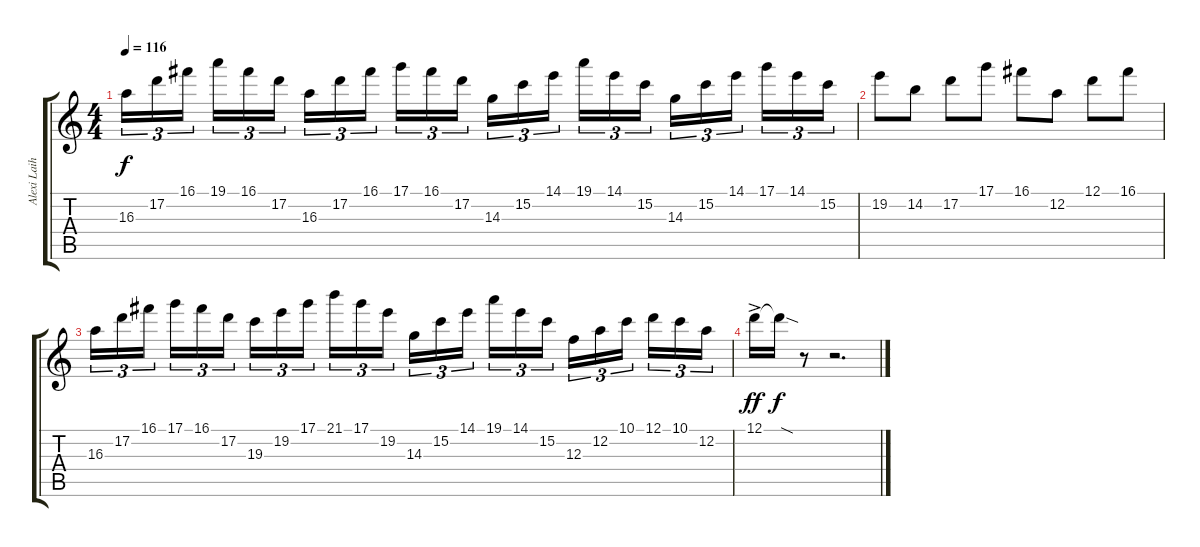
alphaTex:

\track ("Alexi Laiho" "Alexi Laih") {instrument overdrivenguitar}
\staff {score tabs}
\tuning (D4 A3 F3 C3 G2 D2) {hide}
\ts (4 4)
\tempo 116
\clef g2
\ks c
16.3.16{tu (3 2) dy f} 17.2.16{tu (3 2)} 16.1.16{tu (3 2) beam splitsecondary} 19.1.16{tu (3 2)} 16.1.16{tu (3 2)} 17.2.16{tu (3 2)} 16.3.16{tu (3 2)} 17.2.16{tu (3 2)} 16.1.16{tu (3 2) beam splitsecondary} 17.1.16{tu (3 2)} 16.1.16{tu (3 2)} 17.2.16{tu (3 2)} 14.3.16{tu (3 2)} 15.2.16{tu (3 2)} 14.1.16{tu (3 2) beam splitsecondary} 19.1.16{tu (3 2)} 14.1.16{tu (3 2)} 15.2.16{tu (3 2)} 14.3.16{tu (3 2)} 15.2.16{tu (3 2)} 14.1.16{tu (3 2) beam splitsecondary} 17.1.16{tu (3 2)} 14.1.16{tu (3 2)} 15.2.16{tu (3 2)} |
19.2.8 14.2.8 17.2.8 17.1.8 16.1.8 12.2.8 12.1.8 16.1.8 |
16.3.16{tu (3 2)} 17.2.16{tu (3 2)} 16.1.16{tu (3 2) beam splitsecondary} 17.1.16{tu (3 2)} 16.1.16{tu (3 2)} 17.2.16{tu (3 2)} 19.3.16{tu (3 2)} 19.2.16{tu (3 2)} 17.1.16{tu (3 2) beam splitsecondary} 21.1.16{tu (3 2)} 17.1.16{tu (3 2)} 19.2.16{tu (3 2)} 14.3.16{tu (3 2)} 15.2.16{tu (3 2)} 14.1.16{tu (3 2) beam splitsecondary} 19.1.16{tu (3 2)} 14.1.16{tu (3 2)} 15.2.16{tu (3 2)} 12.3.16{tu (3 2)} 12.2.16{tu (3 2)} 10.1.16{tu (3 2) beam splitsecondary} 12.1.16{tu (3 2)} 10.1.16{tu (3 2)} 12.2.16{tu (3 2)} |
12.1{ac}.16{dy ff} 12.1{sod t}.16{dy f} r.8 r.2{d}
